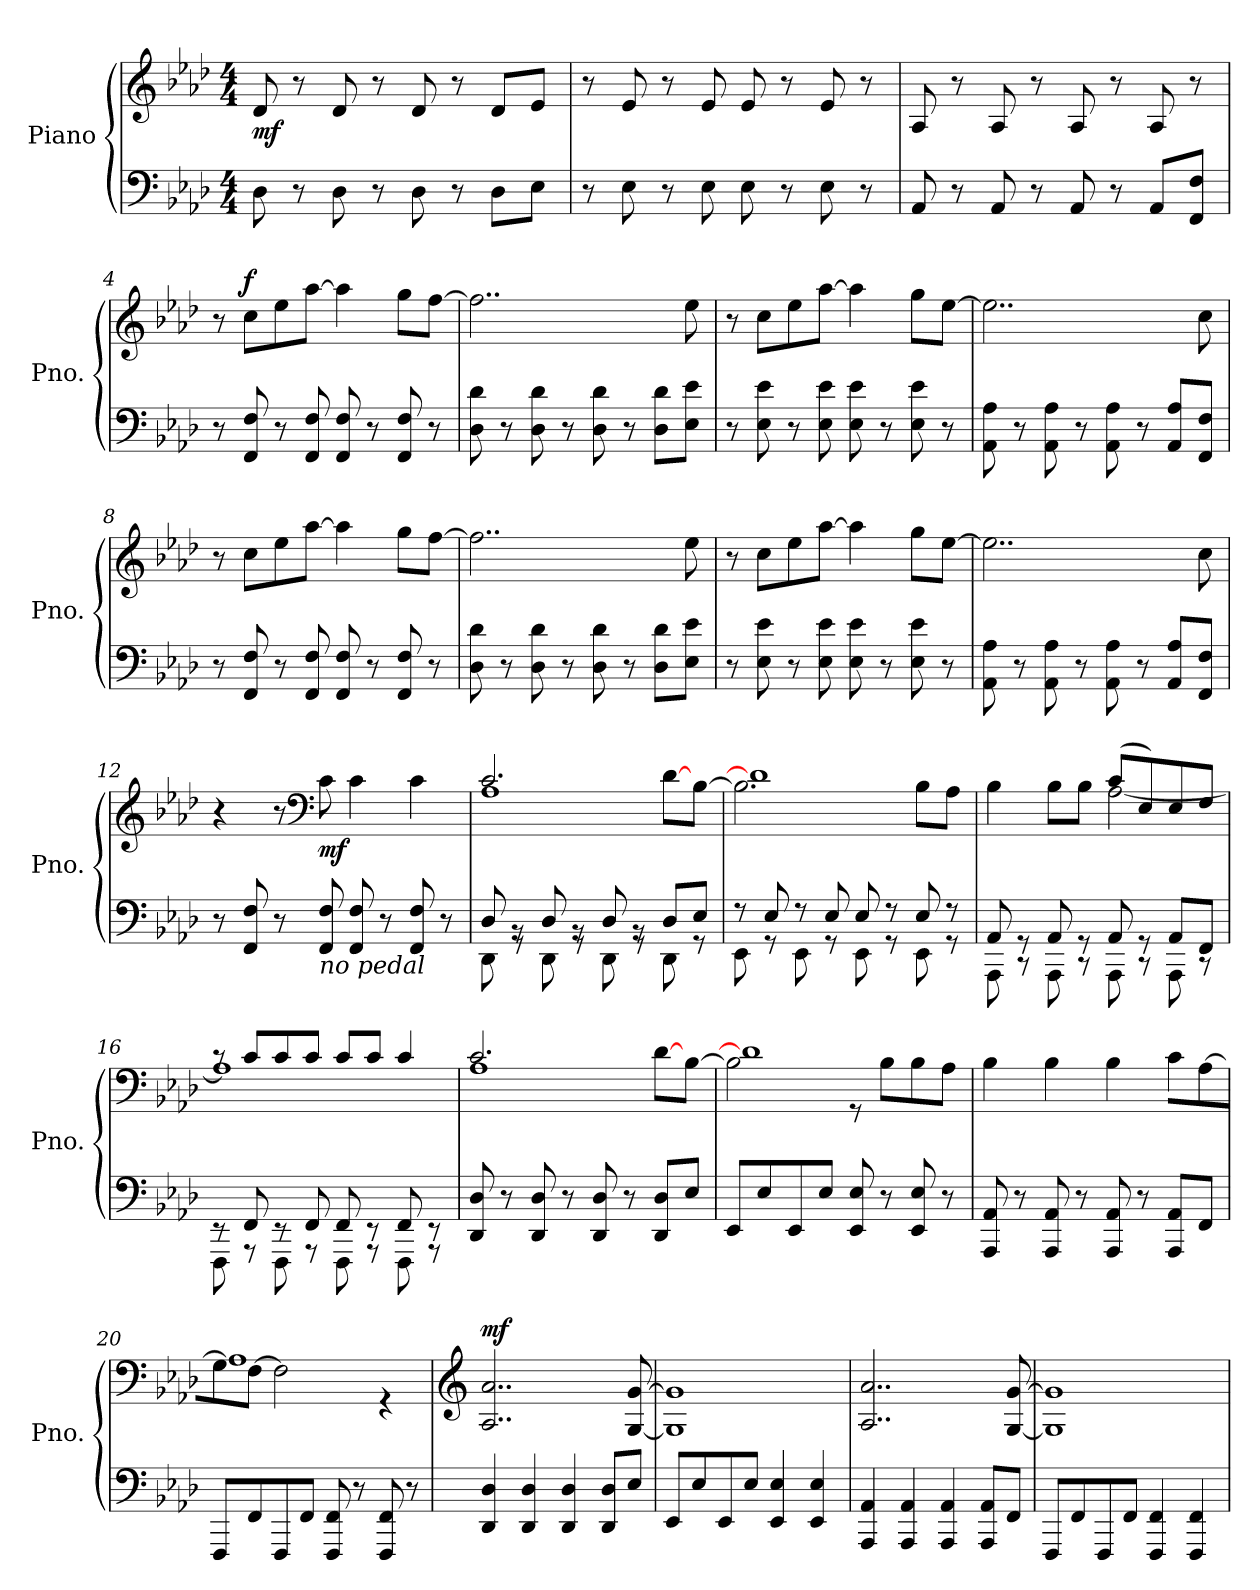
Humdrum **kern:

**kern	**kern	**dynam
*part1	*part1	*part1
*staff2	*staff1	*staff1/2
*I"Piano	*	*
*I'Pno.	*	*
*clefF4	*clefG2	*
*k[b-e-a-d-]	*k[b-e-a-d-]	*
*M4/4	*M4/4	*
*MM138	*MM138	*
=1	=1	=1
!	!	!LO:DY:b
8D-\	8d-/	mf
8r	8r	.
8D-\	8d-/	.
8r	8r	.
8D-\	8d-/	.
8r	8r	.
8D-\L	8d-/L	.
8E-\J	8e-/J	.
=2	=2	=2
8r	8r	.
8E-\	8e-/	.
8r	8r	.
8E-\	8e-/	.
8E-\	8e-/	.
8r	8r	.
8E-\	8e-/	.
8r	8r	.
=3	=3	=3
8AA-/	8A-/	.
8r	8r	.
8AA-/	8A-/	.
8r	8r	.
8AA-/	8A-/	.
8r	8r	.
8AA-/L	8A-/	.
8FF/ 8F/J	8r	.
=4	=4	=4
8r	8r	.
!	!	!LO:DY:a
8FF/ 8F/	8cc\L	f
8r	8ee-\	.
8FF/ 8F/	[8aa-\J	.
8FF/ 8F/	4aa-\]	.
8r	.	.
8FF/ 8F/	8gg\L	.
8r	[8ff\J	.
!!LO:LB:g=z
=5	=5	=5
8D-\ 8d-\	2..ff\]	.
8r	.	.
8D-\ 8d-\	.	.
8r	.	.
8D-\ 8d-\	.	.
8r	.	.
8D-\ 8d-\L	.	.
8E-\ 8e-\J	8ee-\	.
=6	=6	=6
8r	8r	.
8E-\ 8e-\	8cc\L	.
8r	8ee-\	.
8E-\ 8e-\	[8aa-\J	.
8E-\ 8e-\	4aa-\]	.
8r	.	.
8E-\ 8e-\	8gg\L	.
8r	[8ee-\J	.
=7	=7	=7
8AA-\ 8A-\	2..ee-\]	.
8r	.	.
8AA-\ 8A-\	.	.
8r	.	.
8AA-\ 8A-\	.	.
8r	.	.
8AA-/ 8A-/L	.	.
8FF/ 8F/J	8cc\	.
=8	=8	=8
8r	8r	.
8FF/ 8F/	8cc\L	.
8r	8ee-\	.
8FF/ 8F/	[8aa-\J	.
8FF/ 8F/	4aa-\]	.
8r	.	.
8FF/ 8F/	8gg\L	.
8r	[8ff\J	.
=9	=9	=9
8D-\ 8d-\	2..ff\]	.
8r	.	.
8D-\ 8d-\	.	.
8r	.	.
8D-\ 8d-\	.	.
8r	.	.
8D-\ 8d-\L	.	.
8E-\ 8e-\J	8ee-\	.
!!LO:LB:g=z
=10	=10	=10
8r	8r	.
8E-\ 8e-\	8cc\L	.
8r	8ee-\	.
8E-\ 8e-\	[8aa-\J	.
8E-\ 8e-\	4aa-\]	.
8r	.	.
8E-\ 8e-\	8gg\L	.
8r	[8ee-\J	.
=11	=11	=11
8AA-\ 8A-\	2..ee-\]	.
8r	.	.
8AA-\ 8A-\	.	.
8r	.	.
8AA-\ 8A-\	.	.
8r	.	.
8AA-/ 8A-/L	.	.
8FF/ 8F/J	8cc\	.
=12	=12	=12
8r	4r	.
8FF/ 8F/	.	.
8r	8r	.
*	*clefF4	*
!LO:TX:b:i:t=no pedal	!	!
!	!	!LO:DY:b
8FF/ 8F/	8c\	mf
8FF/ 8F/	4c\	.
8r	.	.
8FF/ 8F/	4c\	.
8r	.	.
=13	=13	=13
*^	*^	*
8D-/	8DD-\	2.c/	1A-	.
8rBB	8rGG	.	.	.
8D-/	8DD-\	.	.	.
8rBB	8rGG	.	.	.
8D-/	8DD-\	.	.	.
8rBB	8rGG	.	.	.
8D-/L	8DD-\	[8d-\L	.	.
8E-/J	8rGG	[8B-\J	.	.
!!LO:LB:g=z	!!
=14	=14	=14	=14	=14
8r	8EE-\	2.B-\]	1d-]	.
8E-/	8rGG	.	.	.
8r	8EE-\	.	.	.
8E-/	8rGG	.	.	.
8E-/	8EE-\	.	.	.
8r	8rGG	.	.	.
8E-/	8EE-\	8B-\L	.	.
8r	8rGG	8A-\J	.	.
=15	=15	=15	=15	=15
8AA-/	8AAA-\	4B-\	2ryy	.
8rGG	8rCC	.	.	.
8AA-/	8AAA-\	8B-\L	.	.
8rGG	8rCC	8B-\J	.	.
8AA-/	8AAA-\	(>8c/L	[2A-\	.
8rGG	8rCC	8E-/)	.	.
8AA-/L	8AAA-\	8E-/	.	.
8FF/J	8rCC	8F/J	.	.
=16	=16	=16	=16	=16
8rEE	8FFF\	8rc	1A-]	.
8FF/	8rAAA	8c/L	.	.
8rEE	8FFF\	8c/	.	.
8FF/	8rAAA	8c/J	.	.
8FF/	8FFF\	8c/L	.	.
8rEE	8rAAA	8c/J	.	.
8FF/	8FFF\	4c/	.	.
8rEE	8rAAA	.	.	.
=17	=17	=17	=17	=17
!LO:TX:b:i:t=simile	!	!	!	!
*v	*v	*	*	*
8DD-/ 8D-/	2.c/	1A-	.
8r	.	.	.
8DD-/ 8D-/	.	.	.
8r	.	.	.
8DD-/ 8D-/	.	.	.
8r	.	.	.
8DD-/ 8D-/L	[8d-\L	.	.
8E-/J	[8B-\J	.	.
!!LO:LB:g=z	!!
=18	=18	=18	=18
8EE-/L	2B-\]	1d-]	.
8E-/	.	.	.
8EE-/	.	.	.
8E-/J	.	.	.
8EE-/ 8E-/	8rGG	.	.
8r	8B-\L	.	.
8EE-/ 8E-/	8B-\	.	.
8r	8A-\J	.	.
*	*v	*v	*
=19	=19	=19
8AAA-/ 8AA-/	4B-\	.
8r	.	.
8AAA-/ 8AA-/	4B-\	.
8r	.	.
8AAA-/ 8AA-/	4B-\	.
8r	.	.
8AAA-/ 8AA-/L	8c\L	.
8FF/J	[8A-\	.
=20	=20	=20
*	*^	*
8FFF/L	8G\	1A-]	.
8FF/	[8F\J	.	.
8FFF/	2F\]	.	.
8FF/J	.	.	.
8FFF/ 8FF/	.	.	.
8r	.	.	.
8FFF/ 8FF/	4rGG	.	.
8r	.	.	.
*	*v	*v	*
=21	=21	=21
*	*clefG2	*
!	!	!LO:DY:a
4DD-/ 4D-/	2..A-/ 2..a-/	mf
4DD-/ 4D-/	.	.
4DD-/ 4D-/	.	.
8DD-/ 8D-/L	.	.
8E-/J	[8G/ [8g/	.
=22	=22	=22
8EE-/L	1G] 1g]	.
8E-/	.	.
8EE-/	.	.
8E-/J	.	.
4EE-/ 4E-/	.	.
4EE-/ 4E-/	.	.
!!LO:PB:g=z
=23	=23	=23
4AAA-/ 4AA-/	2..A-/ 2..a-/	.
4AAA-/ 4AA-/	.	.
4AAA-/ 4AA-/	.	.
8AAA-/ 8AA-/L	.	.
8FF/J	[8G/ [8g/	.
=24	=24	=24
8FFF/L	1G] 1g]	.
8FF/	.	.
8FFF/	.	.
8FF/J	.	.
4FFF/ 4FF/	.	.
4FFF/ 4FF/	.	.
=	=	=
*-	*-	*-
